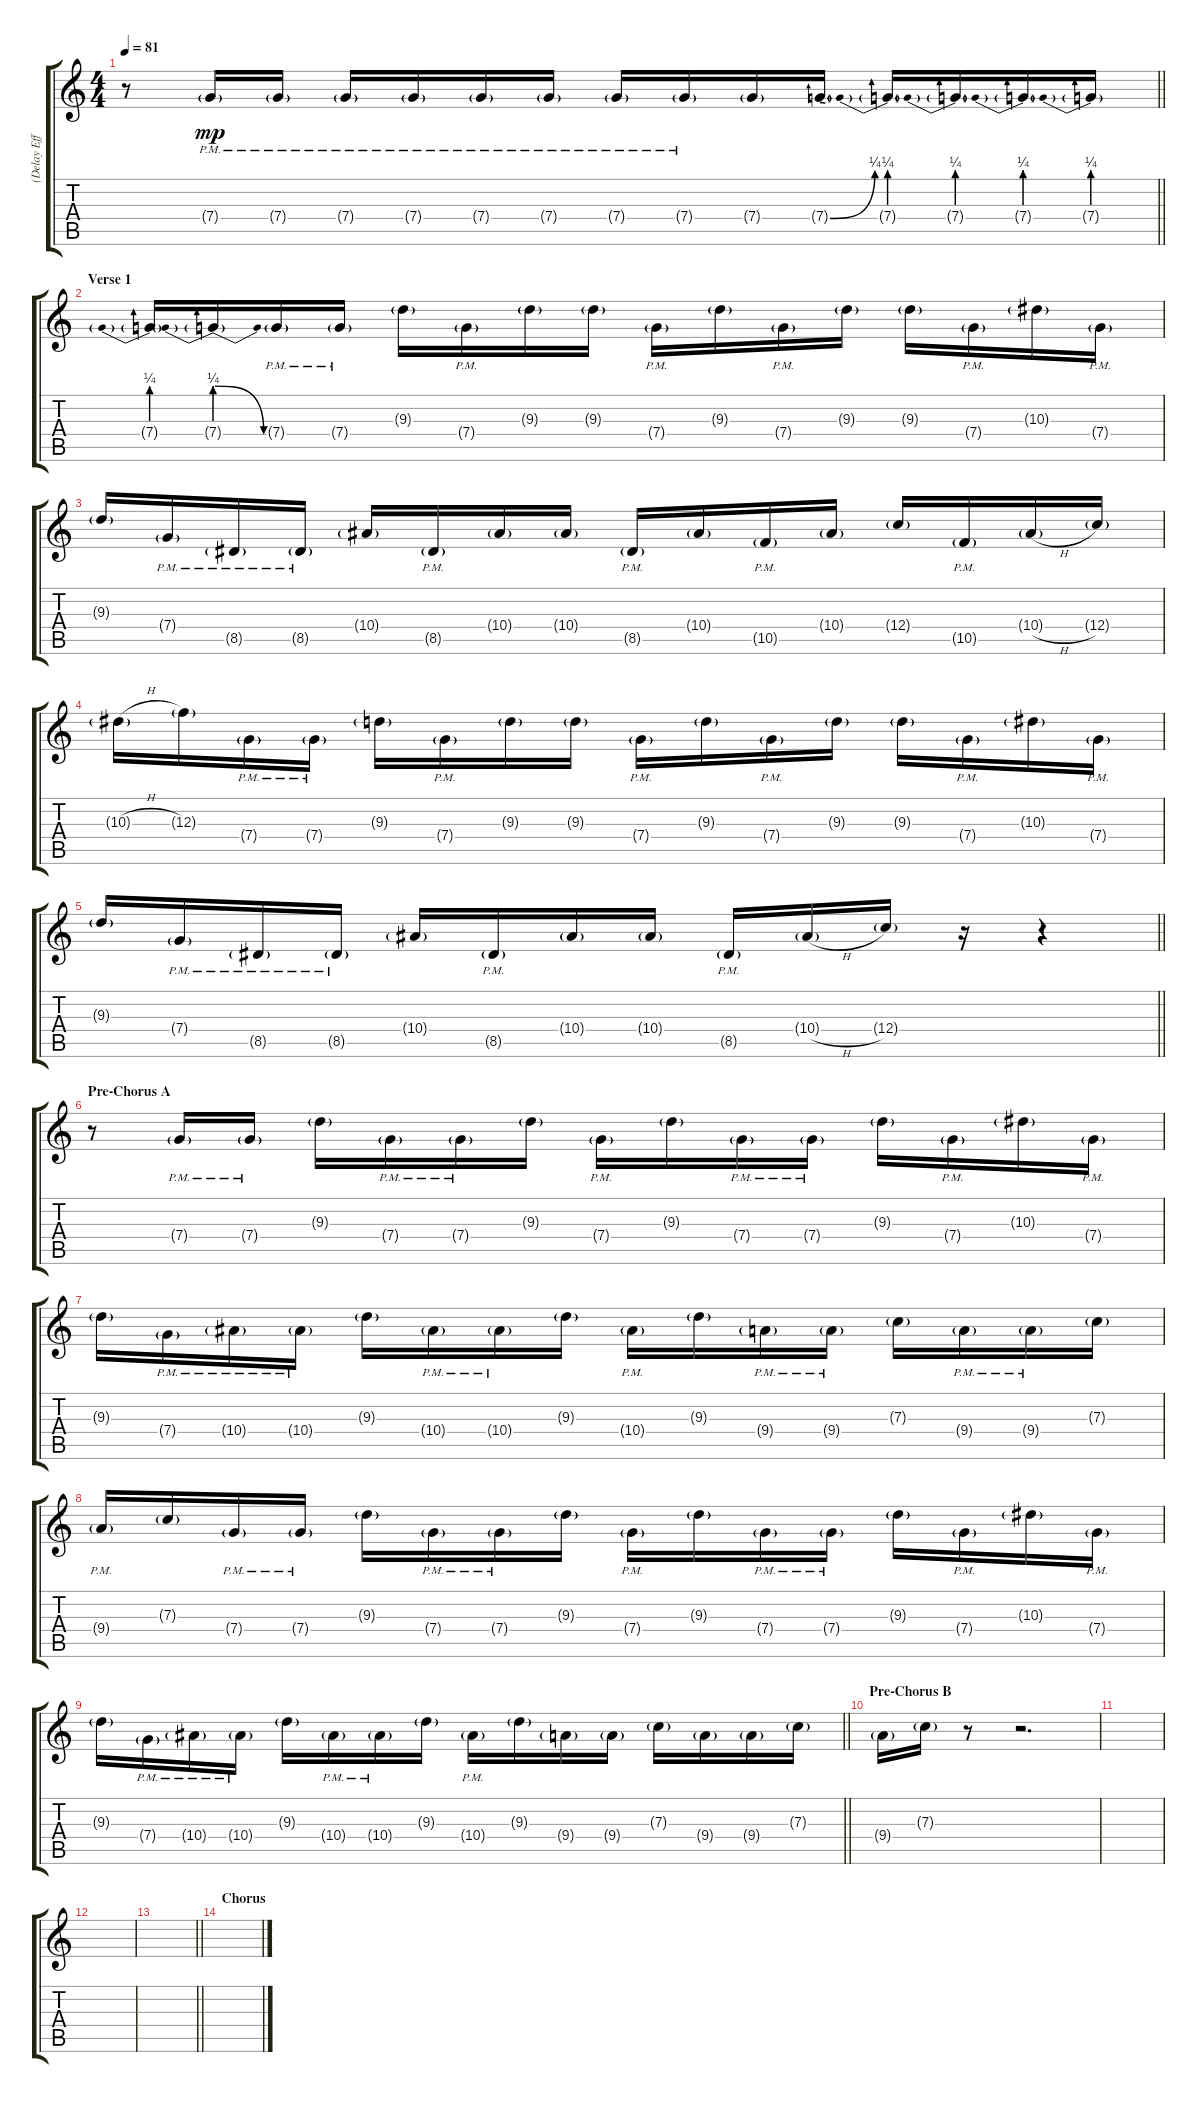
\track ("(Delay Effect)" "(Delay Eff") {instrument electricguitarclean}
\staff {score tabs}
\tuning (D4 A3 F3 C3 G2 C2) {hide}
\ts (4 4)
\tempo 81
\clef g2
\barLineRight lightlight
\ks c
r.8{dy mp} 7.4{g pm}.16 7.4{g pm}.16 7.4{g pm}.16 7.4{g pm}.16 7.4{g pm}.16 7.4{g pm}.16 7.4{g pm}.16 7.4{g pm}.16 7.4{g}.16 7.4{be (bend 0 0 60 1) g}.16 7.4{be (prebend 0 1 60 1) g}.16 7.4{be (prebend 0 1 60 1) g}.16 7.4{be (prebend 0 1 60 1) g}.16 7.4{be (prebend 0 1 60 1) g}.16 |
\section ("" "Verse 1")
7.4{be (prebend 0 1 60 1) g}.16 7.4{be (prebendrelease 0 1 60 0) g}.16 7.4{g pm}.16 7.4{g pm}.16 9.3{g}.16 7.4{g pm}.16 9.3{g}.16 9.3{g}.16 7.4{g pm}.16 9.3{g}.16 7.4{g pm}.16 9.3{g}.16 9.3{g}.16 7.4{g pm}.16 10.3{g}.16 7.4{g pm}.16 |
9.3{g}.16 7.4{g pm}.16 8.5{g pm}.16 8.5{g pm}.16 10.4{g}.16 8.5{g pm}.16 10.4{g}.16 10.4{g}.16 8.5{g pm}.16 10.4{g}.16 10.5{g pm}.16 10.4{g}.16 12.4{g}.16 10.5{g pm}.16 10.4{h g}.16 12.4{g}.16 |
10.3{h g}.16 12.3{g}.16 7.4{g pm}.16 7.4{g pm}.16 9.3{g}.16 7.4{g pm}.16 9.3{g}.16 9.3{g}.16 7.4{g pm}.16 9.3{g}.16 7.4{g pm}.16 9.3{g}.16 9.3{g}.16 7.4{g pm}.16 10.3{g}.16 7.4{g pm}.16 |
\barLineRight lightlight
9.3{g}.16 7.4{g pm}.16 8.5{g pm}.16 8.5{g pm}.16 10.4{g}.16 8.5{g pm}.16 10.4{g}.16 10.4{g}.16 8.5{g pm}.16 10.4{h g}.16 12.4{g}.16 r.16 r.4 |
\section ("" "Pre-Chorus A")
r.8 7.4{g pm}.16 7.4{g pm}.16 9.3{g}.16 7.4{g pm}.16 7.4{g pm}.16 9.3{g}.16 7.4{g pm}.16 9.3{g}.16 7.4{g pm}.16 7.4{g pm}.16 9.3{g}.16 7.4{g pm}.16 10.3{g}.16 7.4{g pm}.16 |
9.3{g}.16 7.4{g pm}.16 10.4{g pm}.16 10.4{g pm}.16 9.3{g}.16 10.4{g pm}.16 10.4{g pm}.16 9.3{g}.16 10.4{g pm}.16 9.3{g}.16 9.4{g pm}.16 9.4{g pm}.16 7.3{g}.16 9.4{g pm}.16 9.4{g pm}.16 7.3{g}.16 |
9.4{g pm}.16 7.3{g}.16 7.4{g pm}.16 7.4{g pm}.16 9.3{g}.16 7.4{g pm}.16 7.4{g pm}.16 9.3{g}.16 7.4{g pm}.16 9.3{g}.16 7.4{g pm}.16 7.4{g pm}.16 9.3{g}.16 7.4{g pm}.16 10.3{g}.16 7.4{g pm}.16 |
\barLineRight lightlight
9.3{g}.16 7.4{g pm}.16 10.4{g pm}.16 10.4{g pm}.16 9.3{g}.16 10.4{g pm}.16 10.4{g pm}.16 9.3{g}.16 10.4{g pm}.16 9.3{g}.16 9.4{g}.16 9.4{g}.16 7.3{g}.16 9.4{g}.16 9.4{g}.16 7.3{g}.16 |
\section ("" "Pre-Chorus B")
9.4{g}.16 7.3{g}.16 r.8 r.2{d} |
|
|
\barLineRight lightlight
|
\section ("" "Chorus")
